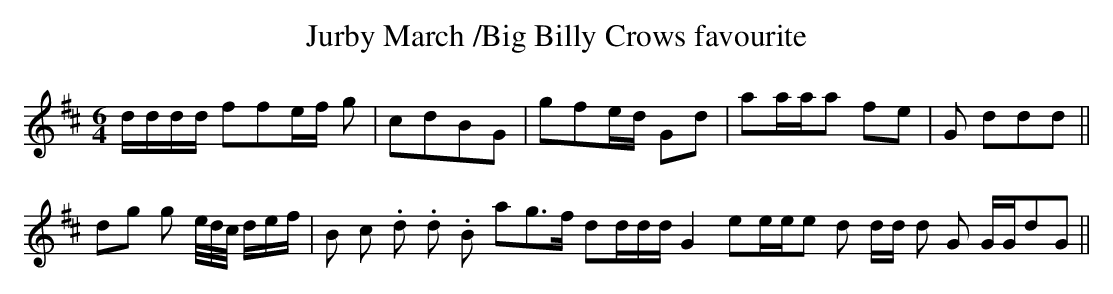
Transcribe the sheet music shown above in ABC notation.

X:1.2
T:Jurby March /Big Billy Crows favourite
M:6/4
L:1/8
K:D
d/d/d/d/ ffe/f/ g | cdBG | gfe/d/ Gd | aa/a/a fe | G ddd ||
dg g e//d//c// d/e/f/ |B c .d .d .B ag>f dd/d/d/ G2 ee/e/e d d/d/ d G G/G/dG ||
